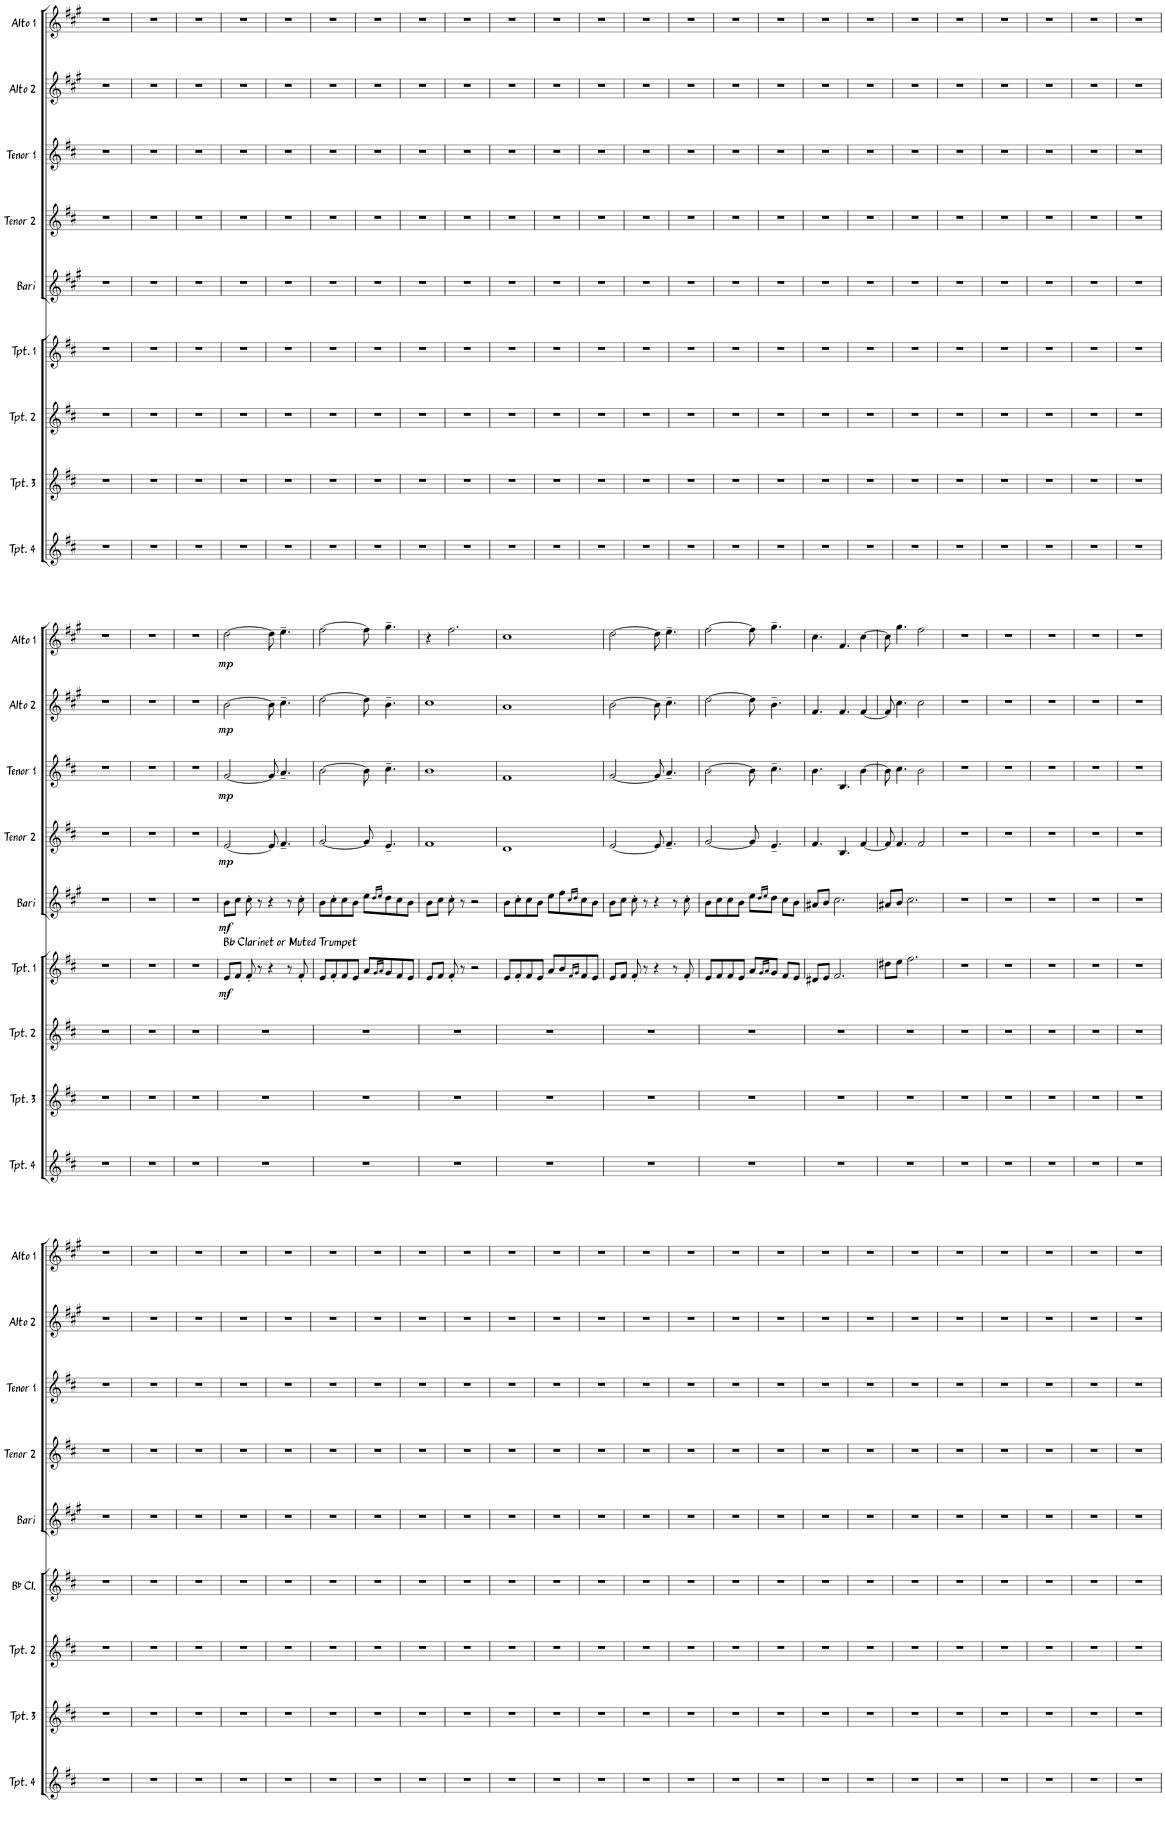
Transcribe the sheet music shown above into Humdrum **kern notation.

**kern	**kern	**kern	**kern	**dynam	**kern	**dynam	**kern	**dynam	**kern	**dynam	**kern	**dynam	**kern	**dynam
*part9	*part8	*part7	*part6	*part6	*part5	*part5	*part4	*part4	*part3	*part3	*part2	*part2	*part1	*part1
*staff9	*staff8	*staff7	*staff6	*staff6	*staff5	*staff5	*staff4	*staff4	*staff3	*staff3	*staff2	*staff2	*staff1	*staff1
*I"Trumpet 4	*I"Trumpet 3	*I"Trumpet 2	*I"Trumpet 1	*	*I"Baritone Sax	*	*I"Tenor Sax 2	*	*I"Tenor Sax 1	*	*I"Alto Sax 2	*	*I"Alto Sax 1	*
*I'Tpt. 4	*I'Tpt. 3	*I'Tpt. 2	*I'Tpt. 1	*	*I'Bari	*	*I'Tenor 2	*	*I'Tenor 1	*	*I'Alto 2	*	*I'Alto 1	*
!!LO:PB:g=z
*clefG2	*clefG2	*clefG2	*clefG2	*	*clefG2	*	*clefG2	*	*clefG2	*	*clefG2	*	*clefG2	*
*Trd1c2	*Trd1c2	*Trd1c2	*Trd1c2	*	*Trd12c21	*	*Trd8c14	*	*Trd8c14	*	*Trd5c9	*	*Trd5c9	*
*k[f#c#]	*k[f#c#]	*k[f#c#]	*k[f#c#]	*	*k[f#c#g#]	*	*k[f#c#]	*	*k[f#c#]	*	*k[f#c#g#]	*	*k[f#c#g#]	*
*M4/4	*M4/4	*M4/4	*M4/4	*	*M4/4	*	*M4/4	*	*M4/4	*	*M4/4	*	*M4/4	*
=61	=61	=61	=61	=61	=61	=61	=61	=61	=61	=61	=61	=61	=61	=61
1r	1r	1r	1r	.	1r	.	1r	.	1r	.	1r	.	1r	.
=62	=62	=62	=62	=62	=62	=62	=62	=62	=62	=62	=62	=62	=62	=62
1r	1r	1r	1r	.	1r	.	1r	.	1r	.	1r	.	1r	.
=63	=63	=63	=63	=63	=63	=63	=63	=63	=63	=63	=63	=63	=63	=63
1r	1r	1r	1r	.	1r	.	1r	.	1r	.	1r	.	1r	.
=64	=64	=64	=64	=64	=64	=64	=64	=64	=64	=64	=64	=64	=64	=64
1r	1r	1r	1r	.	1r	.	1r	.	1r	.	1r	.	1r	.
=65	=65	=65	=65	=65	=65	=65	=65	=65	=65	=65	=65	=65	=65	=65
1r	1r	1r	1r	.	1r	.	1r	.	1r	.	1r	.	1r	.
=66	=66	=66	=66	=66	=66	=66	=66	=66	=66	=66	=66	=66	=66	=66
1r	1r	1r	1r	.	1r	.	1r	.	1r	.	1r	.	1r	.
=67	=67	=67	=67	=67	=67	=67	=67	=67	=67	=67	=67	=67	=67	=67
1r	1r	1r	1r	.	1r	.	1r	.	1r	.	1r	.	1r	.
=68	=68	=68	=68	=68	=68	=68	=68	=68	=68	=68	=68	=68	=68	=68
1r	1r	1r	1r	.	1r	.	1r	.	1r	.	1r	.	1r	.
=69	=69	=69	=69	=69	=69	=69	=69	=69	=69	=69	=69	=69	=69	=69
1r	1r	1r	1r	.	1r	.	1r	.	1r	.	1r	.	1r	.
=70	=70	=70	=70	=70	=70	=70	=70	=70	=70	=70	=70	=70	=70	=70
1r	1r	1r	1r	.	1r	.	1r	.	1r	.	1r	.	1r	.
=71	=71	=71	=71	=71	=71	=71	=71	=71	=71	=71	=71	=71	=71	=71
1r	1r	1r	1r	.	1r	.	1r	.	1r	.	1r	.	1r	.
=72	=72	=72	=72	=72	=72	=72	=72	=72	=72	=72	=72	=72	=72	=72
1r	1r	1r	1r	.	1r	.	1r	.	1r	.	1r	.	1r	.
=73	=73	=73	=73	=73	=73	=73	=73	=73	=73	=73	=73	=73	=73	=73
1r	1r	1r	1r	.	1r	.	1r	.	1r	.	1r	.	1r	.
=74	=74	=74	=74	=74	=74	=74	=74	=74	=74	=74	=74	=74	=74	=74
1r	1r	1r	1r	.	1r	.	1r	.	1r	.	1r	.	1r	.
=75	=75	=75	=75	=75	=75	=75	=75	=75	=75	=75	=75	=75	=75	=75
1r	1r	1r	1r	.	1r	.	1r	.	1r	.	1r	.	1r	.
=76	=76	=76	=76	=76	=76	=76	=76	=76	=76	=76	=76	=76	=76	=76
1r	1r	1r	1r	.	1r	.	1r	.	1r	.	1r	.	1r	.
=77	=77	=77	=77	=77	=77	=77	=77	=77	=77	=77	=77	=77	=77	=77
1r	1r	1r	1r	.	1r	.	1r	.	1r	.	1r	.	1r	.
=78	=78	=78	=78	=78	=78	=78	=78	=78	=78	=78	=78	=78	=78	=78
1r	1r	1r	1r	.	1r	.	1r	.	1r	.	1r	.	1r	.
=79	=79	=79	=79	=79	=79	=79	=79	=79	=79	=79	=79	=79	=79	=79
1r	1r	1r	1r	.	1r	.	1r	.	1r	.	1r	.	1r	.
=80	=80	=80	=80	=80	=80	=80	=80	=80	=80	=80	=80	=80	=80	=80
1r	1r	1r	1r	.	1r	.	1r	.	1r	.	1r	.	1r	.
=81	=81	=81	=81	=81	=81	=81	=81	=81	=81	=81	=81	=81	=81	=81
1r	1r	1r	1r	.	1r	.	1r	.	1r	.	1r	.	1r	.
=82	=82	=82	=82	=82	=82	=82	=82	=82	=82	=82	=82	=82	=82	=82
1r	1r	1r	1r	.	1r	.	1r	.	1r	.	1r	.	1r	.
=83	=83	=83	=83	=83	=83	=83	=83	=83	=83	=83	=83	=83	=83	=83
1r	1r	1r	1r	.	1r	.	1r	.	1r	.	1r	.	1r	.
=84	=84	=84	=84	=84	=84	=84	=84	=84	=84	=84	=84	=84	=84	=84
1r	1r	1r	1r	.	1r	.	1r	.	1r	.	1r	.	1r	.
!!LO:LB:g=z
=85	=85	=85	=85	=85	=85	=85	=85	=85	=85	=85	=85	=85	=85	=85
1r	1r	1r	1r	.	1r	.	1r	.	1r	.	1r	.	1r	.
=86	=86	=86	=86	=86	=86	=86	=86	=86	=86	=86	=86	=86	=86	=86
1r	1r	1r	1r	.	1r	.	1r	.	1r	.	1r	.	1r	.
=87	=87	=87	=87	=87	=87	=87	=87	=87	=87	=87	=87	=87	=87	=87
1r	1r	1r	1r	.	1r	.	1r	.	1r	.	1r	.	1r	.
=88	=88	=88	=88	=88	=88	=88	=88	=88	=88	=88	=88	=88	=88	=88
!	!	!	!LO:TX:a:B:t=Bb Clarinet or Muted Trumpet	!	!	!	!	!	!	!	!	!	!	!
!	!	!	!	!LO:DY:b	!	!LO:DY:b	!	!LO:DY:b	!	!LO:DY:b	!	!LO:DY:b	!	!LO:DY:b
1r	1r	1r	8e/L	mf	8b\L	mf	[2e/	mp	[2g/	mp	[2b\	mp	[2dd\	mp
.	.	.	8f#/J	.	8cc#\J	.	.	.	.	.	.	.	.	.
.	.	.	8f#'/	.	8cc#'\	.	.	.	.	.	.	.	.	.
.	.	.	8r	.	8r	.	.	.	.	.	.	.	.	.
.	.	.	4r	.	4r	.	8e/]	.	8g/]	.	8b\]	.	8dd\]	.
.	.	.	.	.	.	.	4.f#~/	.	4.a~/	.	4.cc#~\	.	4.ee~\	.
.	.	.	8r	.	8r	.	.	.	.	.	.	.	.	.
.	.	.	8f#'/	.	8cc#'\	.	.	.	.	.	.	.	.	.
=89	=89	=89	=89	=89	=89	=89	=89	=89	=89	=89	=89	=89	=89	=89
1r	1r	1r	8e/L	.	8b\L	.	[2g/	.	[2b\	.	[2dd\	.	[2ff#\	.
.	.	.	8f#'/	.	8cc#'\	.	.	.	.	.	.	.	.	.
.	.	.	8f#/	.	8cc#\	.	.	.	.	.	.	.	.	.
.	.	.	8e/J	.	8b\J	.	.	.	.	.	.	.	.	.
.	.	.	8a/L	.	8ee\L	.	8g/]	.	8b\]	.	8dd\]	.	8ff#\]	.
.	.	.	16qg/LL	.	16qdd/LL	.	.	.	.	.	.	.	.	.
.	.	.	16qa/JJ	.	16qee/JJ	.	.	.	.	.	.	.	.	.
.	.	.	8g/	.	8dd\	.	4.e~/	.	4.cc#~\	.	4.b~\	.	4.gg#~\	.
.	.	.	8f#/	.	8cc#\	.	.	.	.	.	.	.	.	.
.	.	.	8e/J	.	8b\J	.	.	.	.	.	.	.	.	.
=90	=90	=90	=90	=90	=90	=90	=90	=90	=90	=90	=90	=90	=90	=90
1r	1r	1r	8e/L	.	8b\L	.	1f#	.	1b	.	1cc#	.	4r	.
.	.	.	8f#/J	.	8cc#\J	.	.	.	.	.	.	.	.	.
.	.	.	8f#'/	.	8cc#'\	.	.	.	.	.	.	.	2.ff#\	.
.	.	.	8r	.	8r	.	.	.	.	.	.	.	.	.
.	.	.	2r	.	2r	.	.	.	.	.	.	.	.	.
=91	=91	=91	=91	=91	=91	=91	=91	=91	=91	=91	=91	=91	=91	=91
1r	1r	1r	8e/L	.	8b\L	.	1d	.	1f#	.	1a	.	1cc#	.
.	.	.	8f#'/	.	8cc#'\	.	.	.	.	.	.	.	.	.
.	.	.	8f#/	.	8cc#\	.	.	.	.	.	.	.	.	.
.	.	.	8e/J	.	8b\J	.	.	.	.	.	.	.	.	.
.	.	.	8a/L	.	8ee\L	.	.	.	.	.	.	.	.	.
.	.	.	8b/	.	8ff#\	.	.	.	.	.	.	.	.	.
.	.	.	16qf#/LL	.	16qcc#/LL	.	.	.	.	.	.	.	.	.
.	.	.	16qg/JJ	.	16qdd/JJ	.	.	.	.	.	.	.	.	.
.	.	.	8f#/	.	8cc#\	.	.	.	.	.	.	.	.	.
.	.	.	8e/J	.	8b\J	.	.	.	.	.	.	.	.	.
=92	=92	=92	=92	=92	=92	=92	=92	=92	=92	=92	=92	=92	=92	=92
1r	1r	1r	8e/L	.	8b\L	.	[2e/	.	[2g/	.	[2b\	.	[2dd\	.
.	.	.	8f#/J	.	8cc#\J	.	.	.	.	.	.	.	.	.
.	.	.	8f#'/	.	8cc#'\	.	.	.	.	.	.	.	.	.
.	.	.	8r	.	8r	.	.	.	.	.	.	.	.	.
.	.	.	4r	.	4r	.	8e/]	.	8g/]	.	8b\]	.	8dd\]	.
.	.	.	.	.	.	.	4.f#~/	.	4.a~/	.	4.cc#~\	.	4.ee~\	.
.	.	.	8r	.	8r	.	.	.	.	.	.	.	.	.
.	.	.	8f#'/	.	8cc#'\	.	.	.	.	.	.	.	.	.
=93	=93	=93	=93	=93	=93	=93	=93	=93	=93	=93	=93	=93	=93	=93
1r	1r	1r	8e/L	.	8b\L	.	[2g/	.	[2b\	.	[2dd\	.	[2ff#\	.
.	.	.	8f#/	.	8cc#\	.	.	.	.	.	.	.	.	.
.	.	.	8f#/	.	8cc#\	.	.	.	.	.	.	.	.	.
.	.	.	8e/J	.	8b\J	.	.	.	.	.	.	.	.	.
.	.	.	8a/L	.	8ee\L	.	8g/]	.	8b\]	.	8dd\]	.	8ff#\]	.
.	.	.	16qg/LL	.	16qdd/LL	.	.	.	.	.	.	.	.	.
.	.	.	16qa/JJ	.	16qee/JJ	.	.	.	.	.	.	.	.	.
.	.	.	8g/J	.	8dd\J	.	4.e~/	.	4.cc#~\	.	4.b~\	.	4.gg#~\	.
.	.	.	8f#/L	.	8cc#\L	.	.	.	.	.	.	.	.	.
.	.	.	8e/J	.	8b\J	.	.	.	.	.	.	.	.	.
=94	=94	=94	=94	=94	=94	=94	=94	=94	=94	=94	=94	=94	=94	=94
1r	1r	1r	8d#X/L	.	8a#X/L	.	4.f#/	.	4.b\	.	4.f#/	.	4.cc#\	.
.	.	.	8e/J	.	8b/J	.	.	.	.	.	.	.	.	.
.	.	.	2.f#/	.	2.cc#\	.	.	.	.	.	.	.	.	.
.	.	.	.	.	.	.	4.B/	.	4.B/	.	4.f#/	.	4.f#/	.
.	.	.	.	.	.	.	[4f#/	.	[4b\	.	[4f#/	.	[4cc#\	.
=95	=95	=95	=95	=95	=95	=95	=95	=95	=95	=95	=95	=95	=95	=95
1r	1r	1r	8dd#X\L	.	8a#X/L	.	8f#/]	.	8b\]	.	8f#/]	.	8cc#\]	.
.	.	.	8ee\J	.	8b/J	.	4.f#/	.	4.cc#\	.	4.cc#\	.	4.gg#\	.
.	.	.	2.ff#\	.	2.cc#\	.	.	.	.	.	.	.	.	.
.	.	.	.	.	.	.	2f#/	.	2b\	.	2cc#\	.	2ff#\	.
=96	=96	=96	=96	=96	=96	=96	=96	=96	=96	=96	=96	=96	=96	=96
1r	1r	1r	1r	.	1r	.	1r	.	1r	.	1r	.	1r	.
=97	=97	=97	=97	=97	=97	=97	=97	=97	=97	=97	=97	=97	=97	=97
1r	1r	1r	1r	.	1r	.	1r	.	1r	.	1r	.	1r	.
=98	=98	=98	=98	=98	=98	=98	=98	=98	=98	=98	=98	=98	=98	=98
1r	1r	1r	1r	.	1r	.	1r	.	1r	.	1r	.	1r	.
=99	=99	=99	=99	=99	=99	=99	=99	=99	=99	=99	=99	=99	=99	=99
1r	1r	1r	1r	.	1r	.	1r	.	1r	.	1r	.	1r	.
=100	=100	=100	=100	=100	=100	=100	=100	=100	=100	=100	=100	=100	=100	=100
1r	1r	1r	1r	.	1r	.	1r	.	1r	.	1r	.	1r	.
!!LO:LB:g=z
=101	=101	=101	=101	=101	=101	=101	=101	=101	=101	=101	=101	=101	=101	=101
1r	1r	1r	1r	.	1r	.	1r	.	1r	.	1r	.	1r	.
=102	=102	=102	=102	=102	=102	=102	=102	=102	=102	=102	=102	=102	=102	=102
1r	1r	1r	1r	.	1r	.	1r	.	1r	.	1r	.	1r	.
=103	=103	=103	=103	=103	=103	=103	=103	=103	=103	=103	=103	=103	=103	=103
1r	1r	1r	1r	.	1r	.	1r	.	1r	.	1r	.	1r	.
=104	=104	=104	=104	=104	=104	=104	=104	=104	=104	=104	=104	=104	=104	=104
1r	1r	1r	1r	.	1r	.	1r	.	1r	.	1r	.	1r	.
=105	=105	=105	=105	=105	=105	=105	=105	=105	=105	=105	=105	=105	=105	=105
1r	1r	1r	1r	.	1r	.	1r	.	1r	.	1r	.	1r	.
=106	=106	=106	=106	=106	=106	=106	=106	=106	=106	=106	=106	=106	=106	=106
1r	1r	1r	1r	.	1r	.	1r	.	1r	.	1r	.	1r	.
=107	=107	=107	=107	=107	=107	=107	=107	=107	=107	=107	=107	=107	=107	=107
1r	1r	1r	1r	.	1r	.	1r	.	1r	.	1r	.	1r	.
=108	=108	=108	=108	=108	=108	=108	=108	=108	=108	=108	=108	=108	=108	=108
1r	1r	1r	1r	.	1r	.	1r	.	1r	.	1r	.	1r	.
=109	=109	=109	=109	=109	=109	=109	=109	=109	=109	=109	=109	=109	=109	=109
1r	1r	1r	1r	.	1r	.	1r	.	1r	.	1r	.	1r	.
=110	=110	=110	=110	=110	=110	=110	=110	=110	=110	=110	=110	=110	=110	=110
1r	1r	1r	1r	.	1r	.	1r	.	1r	.	1r	.	1r	.
=111	=111	=111	=111	=111	=111	=111	=111	=111	=111	=111	=111	=111	=111	=111
1r	1r	1r	1r	.	1r	.	1r	.	1r	.	1r	.	1r	.
=112	=112	=112	=112	=112	=112	=112	=112	=112	=112	=112	=112	=112	=112	=112
1r	1r	1r	1r	.	1r	.	1r	.	1r	.	1r	.	1r	.
=113	=113	=113	=113	=113	=113	=113	=113	=113	=113	=113	=113	=113	=113	=113
1r	1r	1r	1r	.	1r	.	1r	.	1r	.	1r	.	1r	.
=114	=114	=114	=114	=114	=114	=114	=114	=114	=114	=114	=114	=114	=114	=114
1r	1r	1r	1r	.	1r	.	1r	.	1r	.	1r	.	1r	.
=115	=115	=115	=115	=115	=115	=115	=115	=115	=115	=115	=115	=115	=115	=115
1r	1r	1r	1r	.	1r	.	1r	.	1r	.	1r	.	1r	.
=116	=116	=116	=116	=116	=116	=116	=116	=116	=116	=116	=116	=116	=116	=116
1r	1r	1r	1r	.	1r	.	1r	.	1r	.	1r	.	1r	.
=117	=117	=117	=117	=117	=117	=117	=117	=117	=117	=117	=117	=117	=117	=117
1r	1r	1r	1r	.	1r	.	1r	.	1r	.	1r	.	1r	.
=118	=118	=118	=118	=118	=118	=118	=118	=118	=118	=118	=118	=118	=118	=118
1r	1r	1r	1r	.	1r	.	1r	.	1r	.	1r	.	1r	.
=119	=119	=119	=119	=119	=119	=119	=119	=119	=119	=119	=119	=119	=119	=119
1r	1r	1r	1r	.	1r	.	1r	.	1r	.	1r	.	1r	.
=120	=120	=120	=120	=120	=120	=120	=120	=120	=120	=120	=120	=120	=120	=120
1r	1r	1r	1r	.	1r	.	1r	.	1r	.	1r	.	1r	.
=121	=121	=121	=121	=121	=121	=121	=121	=121	=121	=121	=121	=121	=121	=121
1r	1r	1r	1r	.	1r	.	1r	.	1r	.	1r	.	1r	.
=122	=122	=122	=122	=122	=122	=122	=122	=122	=122	=122	=122	=122	=122	=122
1r	1r	1r	1r	.	1r	.	1r	.	1r	.	1r	.	1r	.
=123	=123	=123	=123	=123	=123	=123	=123	=123	=123	=123	=123	=123	=123	=123
1r	1r	1r	1r	.	1r	.	1r	.	1r	.	1r	.	1r	.
=124	=124	=124	=124	=124	=124	=124	=124	=124	=124	=124	=124	=124	=124	=124
1r	1r	1r	1r	.	1r	.	1r	.	1r	.	1r	.	1r	.
=	=	=	=	=	=	=	=	=	=	=	=	=	=	=
*-	*-	*-	*-	*-	*-	*-	*-	*-	*-	*-	*-	*-	*-	*-
